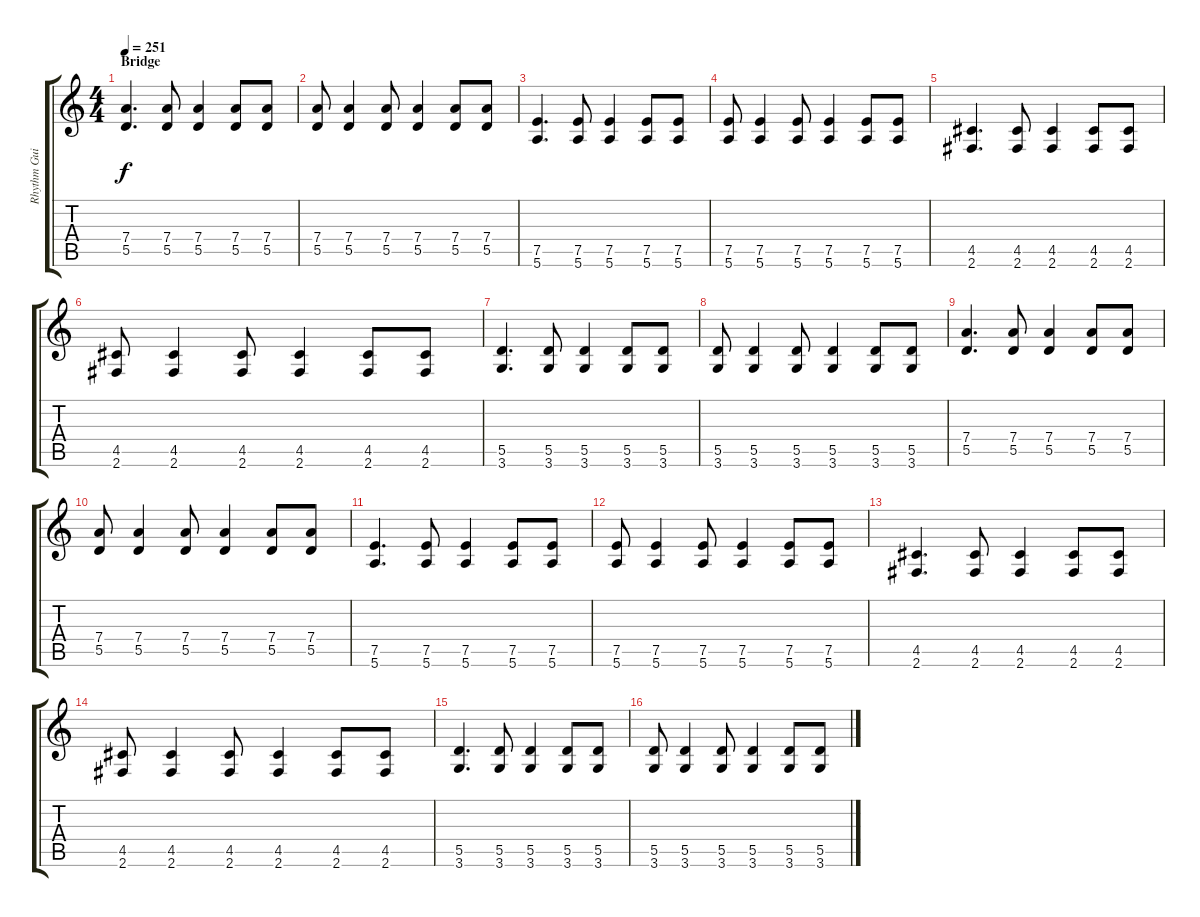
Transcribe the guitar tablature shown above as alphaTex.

\track ("Rhythm Guitar" "Rhythm Gui") {instrument overdrivenguitar}
\staff {score tabs}
\tuning (E4 B3 G3 D3 A2 E2) {hide}
\ts (4 4)
\section ("" "Bridge")
\tempo 251
\clef g2
\ks c
(7.4 5.5).4{d dy f volume 13} (7.4 5.5).8 (7.4 5.5).4 (7.4 5.5).8 (7.4 5.5).8 |
(7.4 5.5).8 (7.4 5.5).4 (7.4 5.5).8 (7.4 5.5).4 (7.4 5.5).8 (7.4 5.5).8 |
(7.5 5.6).4{d} (7.5 5.6).8 (7.5 5.6).4 (7.5 5.6).8 (7.5 5.6).8 |
(7.5 5.6).8 (7.5 5.6).4 (7.5 5.6).8 (7.5 5.6).4 (7.5 5.6).8 (7.5 5.6).8 |
(4.5 2.6).4{d} (4.5 2.6).8 (4.5 2.6).4 (4.5 2.6).8 (4.5 2.6).8 |
(4.5 2.6).8 (4.5 2.6).4 (4.5 2.6).8 (4.5 2.6).4 (4.5 2.6).8 (4.5 2.6).8 |
(5.5 3.6).4{d} (5.5 3.6).8 (5.5 3.6).4 (5.5 3.6).8 (5.5 3.6).8 |
(5.5 3.6).8 (5.5 3.6).4 (5.5 3.6).8 (5.5 3.6).4 (5.5 3.6).8 (5.5 3.6).8 |
(7.4 5.5).4{d} (7.4 5.5).8 (7.4 5.5).4 (7.4 5.5).8 (7.4 5.5).8 |
(7.4 5.5).8 (7.4 5.5).4 (7.4 5.5).8 (7.4 5.5).4 (7.4 5.5).8 (7.4 5.5).8 |
(7.5 5.6).4{d} (7.5 5.6).8 (7.5 5.6).4 (7.5 5.6).8 (7.5 5.6).8 |
(7.5 5.6).8 (7.5 5.6).4 (7.5 5.6).8 (7.5 5.6).4 (7.5 5.6).8 (7.5 5.6).8 |
(4.5 2.6).4{d} (4.5 2.6).8 (4.5 2.6).4 (4.5 2.6).8 (4.5 2.6).8 |
(4.5 2.6).8 (4.5 2.6).4 (4.5 2.6).8 (4.5 2.6).4 (4.5 2.6).8 (4.5 2.6).8 |
(5.5 3.6).4{d} (5.5 3.6).8 (5.5 3.6).4 (5.5 3.6).8 (5.5 3.6).8 |
(5.5 3.6).8 (5.5 3.6).4 (5.5 3.6).8 (5.5 3.6).4 (5.5 3.6).8 (5.5 3.6).8
